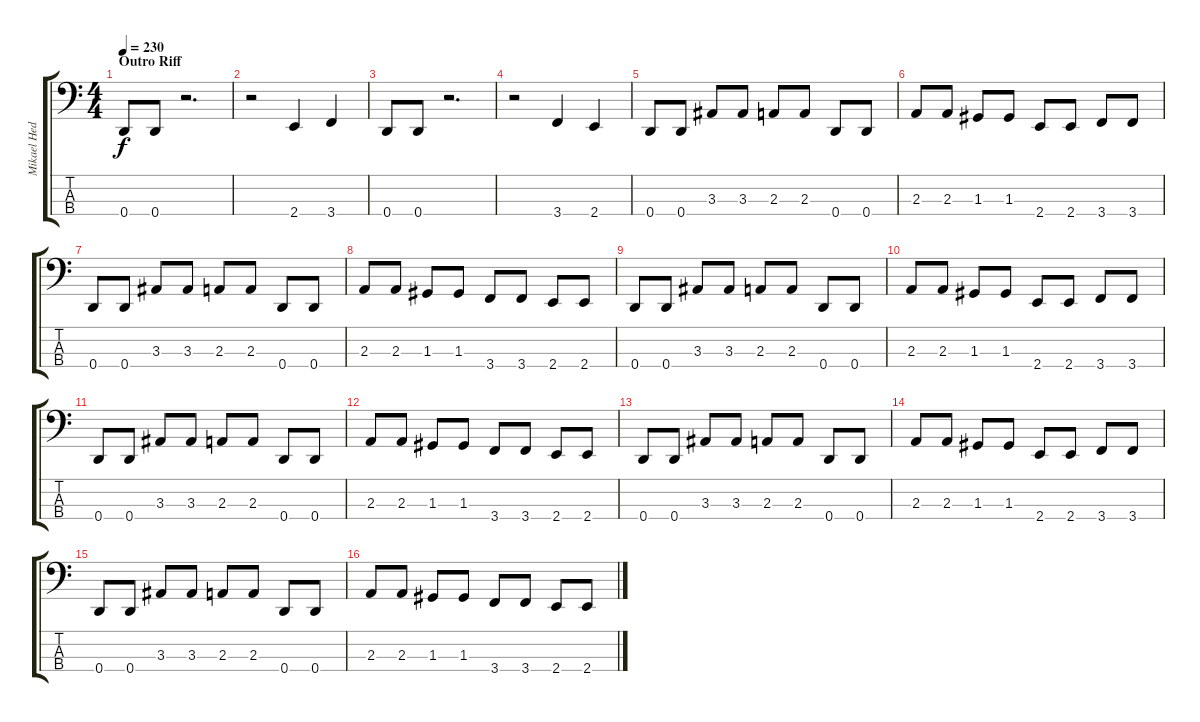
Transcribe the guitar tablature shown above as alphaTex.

\track ("Mikael Hedlund" "Mikael Hed") {instrument electricbassfinger}
\staff {score tabs}
\tuning (F2 C2 G1 D1) {hide}
\ts (4 4)
\section ("" "Outro Riff")
\tempo 230
\clef f4
\ks c
0.4.8{dy f} 0.4.8 r.2{d} |
r.2 2.4.4 3.4.4 |
0.4.8 0.4.8 r.2{d} |
r.2 3.4.4 2.4.4 |
0.4.8 0.4.8 3.3.8 3.3.8 2.3.8 2.3.8 0.4.8 0.4.8 |
2.3.8 2.3.8 1.3.8 1.3.8 2.4.8 2.4.8 3.4.8 3.4.8 |
0.4.8 0.4.8 3.3.8 3.3.8 2.3.8 2.3.8 0.4.8 0.4.8 |
2.3.8 2.3.8 1.3.8 1.3.8 3.4.8 3.4.8 2.4.8 2.4.8 |
0.4.8 0.4.8 3.3.8 3.3.8 2.3.8 2.3.8 0.4.8 0.4.8 |
2.3.8 2.3.8 1.3.8 1.3.8 2.4.8 2.4.8 3.4.8 3.4.8 |
0.4.8 0.4.8 3.3.8 3.3.8 2.3.8 2.3.8 0.4.8 0.4.8 |
2.3.8 2.3.8 1.3.8 1.3.8 3.4.8 3.4.8 2.4.8 2.4.8 |
0.4.8 0.4.8 3.3.8 3.3.8 2.3.8 2.3.8 0.4.8 0.4.8 |
2.3.8 2.3.8 1.3.8 1.3.8 2.4.8 2.4.8 3.4.8 3.4.8 |
0.4.8 0.4.8 3.3.8 3.3.8 2.3.8 2.3.8 0.4.8 0.4.8 |
2.3.8 2.3.8 1.3.8 1.3.8 3.4.8 3.4.8 2.4.8 2.4.8
